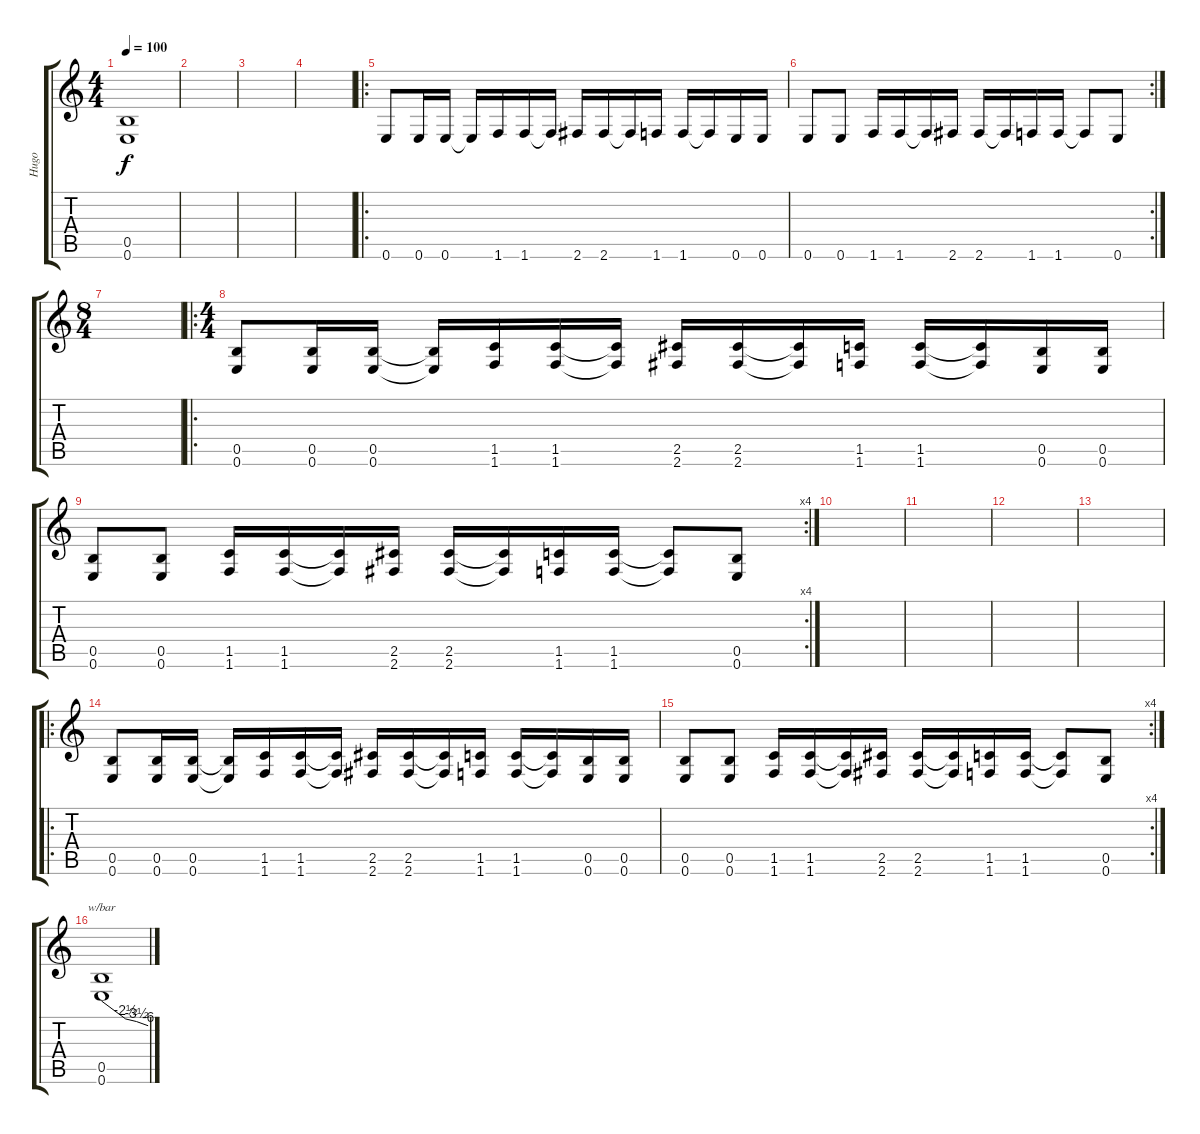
\track ("Hugo" "Hugo") {instrument distortionguitar}
\staff {score tabs}
\tuning (Gb4 Db4 A3 E3 B2 E2) {hide}
\ts (4 4)
\tempo 100
\clef g2
\ks c
(0.5{t} 0.6{t}).1{dy f} |
|
|
|
\ro
0.6.8 0.6.16 0.6.16 0.6{t}.16 1.6.16 1.6.16 1.6{t}.16 2.6.16 2.6.16 2.6{t}.16 1.6.16 1.6.16 1.6{t}.16 0.6.16 0.6.16 |
\rc 2
0.6.8 0.6.8 1.6.16 1.6.16 1.6{t}.16 2.6.16 2.6.16 2.6{t}.16 1.6.16 1.6.16 1.6{t}.8 0.6.8 |
\ts (8 4)
|
\ro
\ts (4 4)
(0.5 0.6).8 (0.5 0.6).16 (0.5 0.6).16 (0.5{t} 0.6{t}).16 (1.5 1.6).16 (1.5 1.6).16 (1.5{t} 1.6{t}).16 (2.5 2.6).16 (2.5 2.6).16 (2.5{t} 2.6{t}).16 (1.5 1.6).16 (1.5 1.6).16 (1.5{t} 1.6{t}).16 (0.5 0.6).16 (0.5 0.6).16 |
\rc 4
(0.5 0.6).8 (0.5 0.6).8 (1.5 1.6).16 (1.5 1.6).16 (1.5{t} 1.6{t}).16 (2.5 2.6).16 (2.5 2.6).16 (2.5{t} 2.6{t}).16 (1.5 1.6).16 (1.5 1.6).16 (1.5{t} 1.6{t}).8 (0.5 0.6).8 |
|
|
|
|
\ro
(0.5 0.6).8 (0.5 0.6).16 (0.5 0.6).16 (0.5{t} 0.6{t}).16 (1.5 1.6).16 (1.5 1.6).16 (1.5{t} 1.6{t}).16 (2.5 2.6).16 (2.5 2.6).16 (2.5{t} 2.6{t}).16 (1.5 1.6).16 (1.5 1.6).16 (1.5{t} 1.6{t}).16 (0.5 0.6).16 (0.5 0.6).16 |
\rc 4
(0.5 0.6).8 (0.5 0.6).8 (1.5 1.6).16 (1.5 1.6).16 (1.5{t} 1.6{t}).16 (2.5 2.6).16 (2.5 2.6).16 (2.5{t} 2.6{t}).16 (1.5 1.6).16 (1.5 1.6).16 (1.5{t} 1.6{t}).8 (0.5 0.6).8 |
(0.5 0.6).1{tbe (custom default 0 0 31 -10 45 -14 60 -24)}
